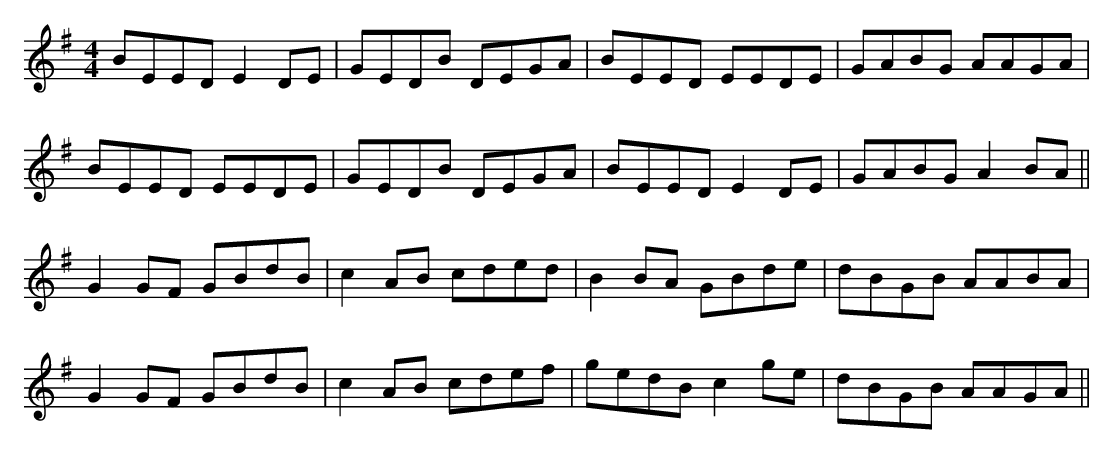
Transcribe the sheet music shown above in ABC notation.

X:1
M:4/4
K:Emin
BEED E2DE|GEDB DEGA|BEED EEDE|GABG AAGA|
BEED EEDE|GEDB DEGA|BEED E2DE|GABG A2BA||
G2GF GBdB|c2AB cded|B2BA GBde|dBGB AABA|
G2GF GBdB|c2AB cdef|gedB c2ge|dBGB AAGA||
